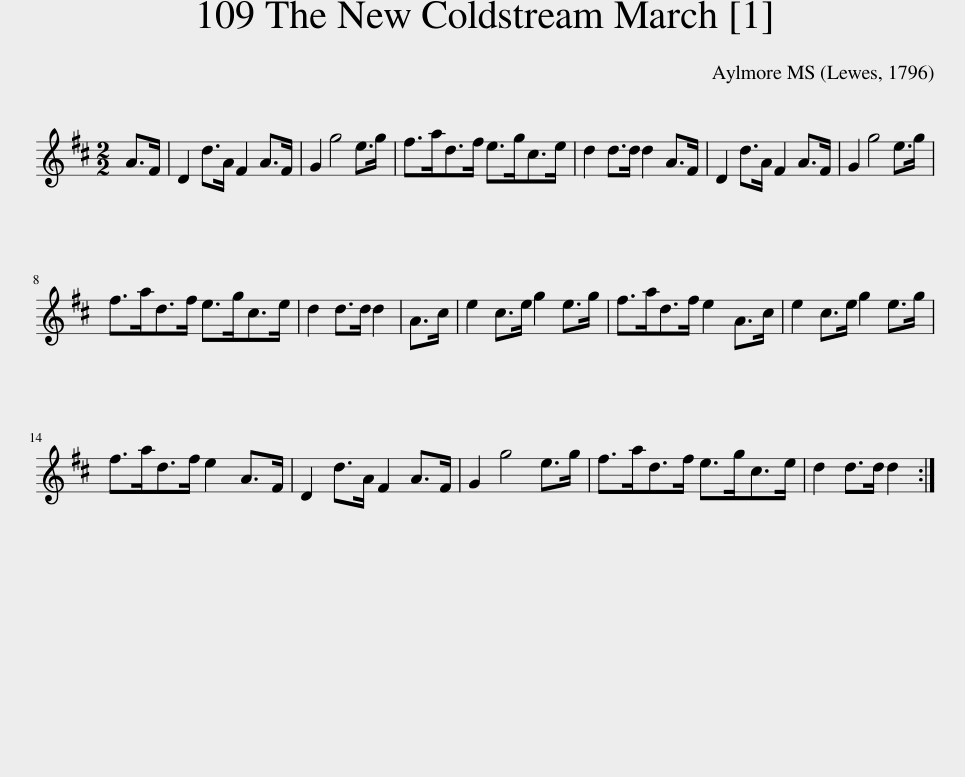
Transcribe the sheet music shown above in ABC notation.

X:1
L:1/8
M:2/2
I:linebreak $
K:D
V:1 treble
V:1
 A>F | D2 d>A F2 A>F | G2 g4 e>g | f>ad>f e>gc>e | d2 d>d d2 A>F | %5
 D2 d>A F2 A>F | G2 g4 e>g |$ f>ad>f e>gc>e | d2 d>d d2 | A>c | %10
 e2 c>e g2 e>g | f>ad>f e2 A>c | e2 c>e g2 e>g |$ f>ad>f e2 A>F | D2 d>A F2 A>F | %15
 G2 g4 e>g | f>ad>f e>gc>e | d2 d>d d2 :| %18
